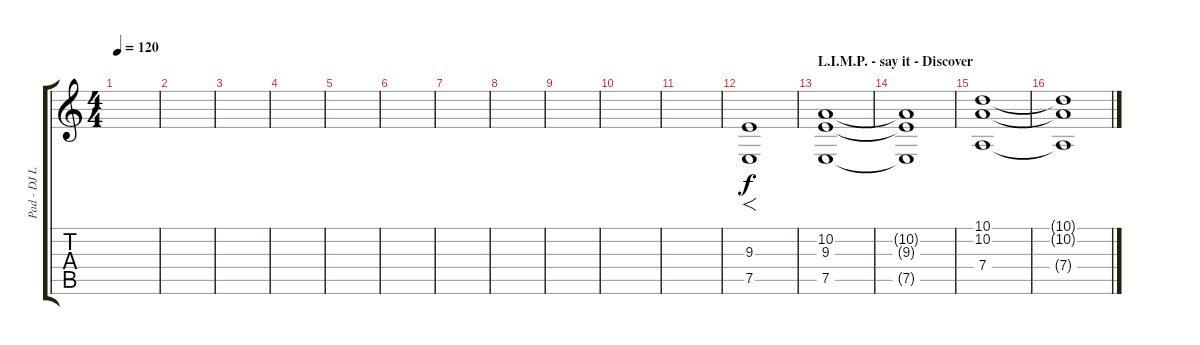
\track ("Pad - DJ Lethal" "Pad - DJ L") {instrument tremolostrings}
\staff {score tabs}
\tuning (E4 B3 G3 D3 A2 E2) {hide}
\ts (4 4)
\tempo 120
\clef g2
\ks c
|
|
|
|
|
|
|
|
|
|
|
(9.3 7.5).1{f} |
\section ("" "L.I.M.P. - say it - Discover")
(10.2 9.3 7.5).1 |
(10.2{t} 9.3{t} 7.5{t}).1 |
(10.1 10.2 7.4).1 |
(10.1{t} 10.2{t} 7.4{t}).1
